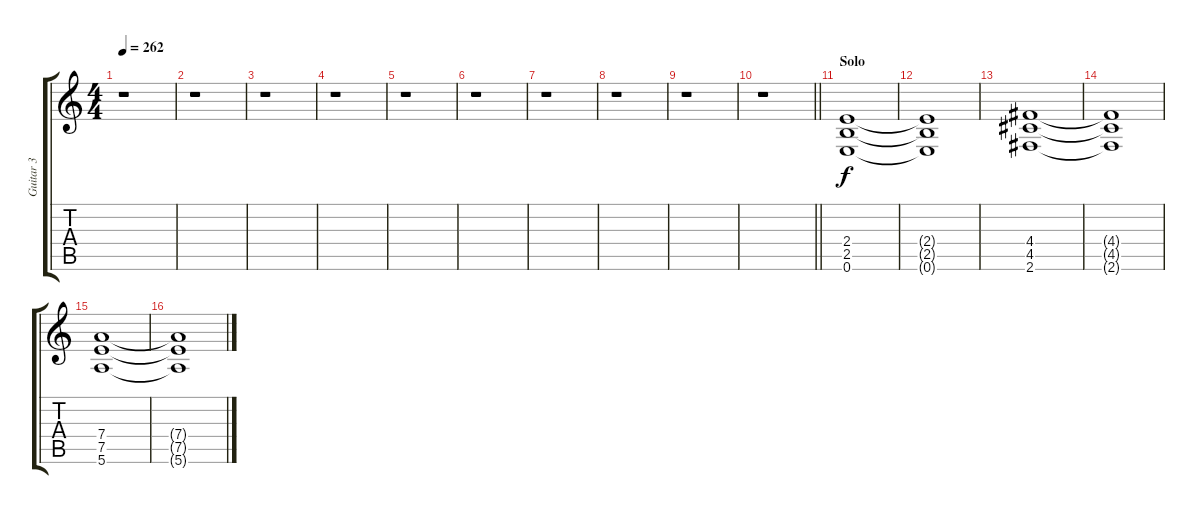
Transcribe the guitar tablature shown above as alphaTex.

\track ("Guitar 3" "Guitar 3") {instrument distortionguitar}
\staff {score tabs}
\tuning (E4 B3 G3 D3 A2 E2) {hide}
\ts (4 4)
\tempo 262
\clef g2
\ks c
r.1{dy f} |
r.1 |
r.1 |
r.1 |
r.1 |
r.1 |
r.1 |
r.1 |
r.1 |
\barLineRight lightlight
r.1 |
\section ("" "Solo")
(2.4 2.5 0.6).1 |
(2.4{t} 2.5{t} 0.6{t}).1 |
(4.4 4.5 2.6).1 |
(4.4{t} 4.5{t} 2.6{t}).1 |
(7.4 7.5 5.6).1 |
(7.4{t} 7.5{t} 5.6{t}).1
